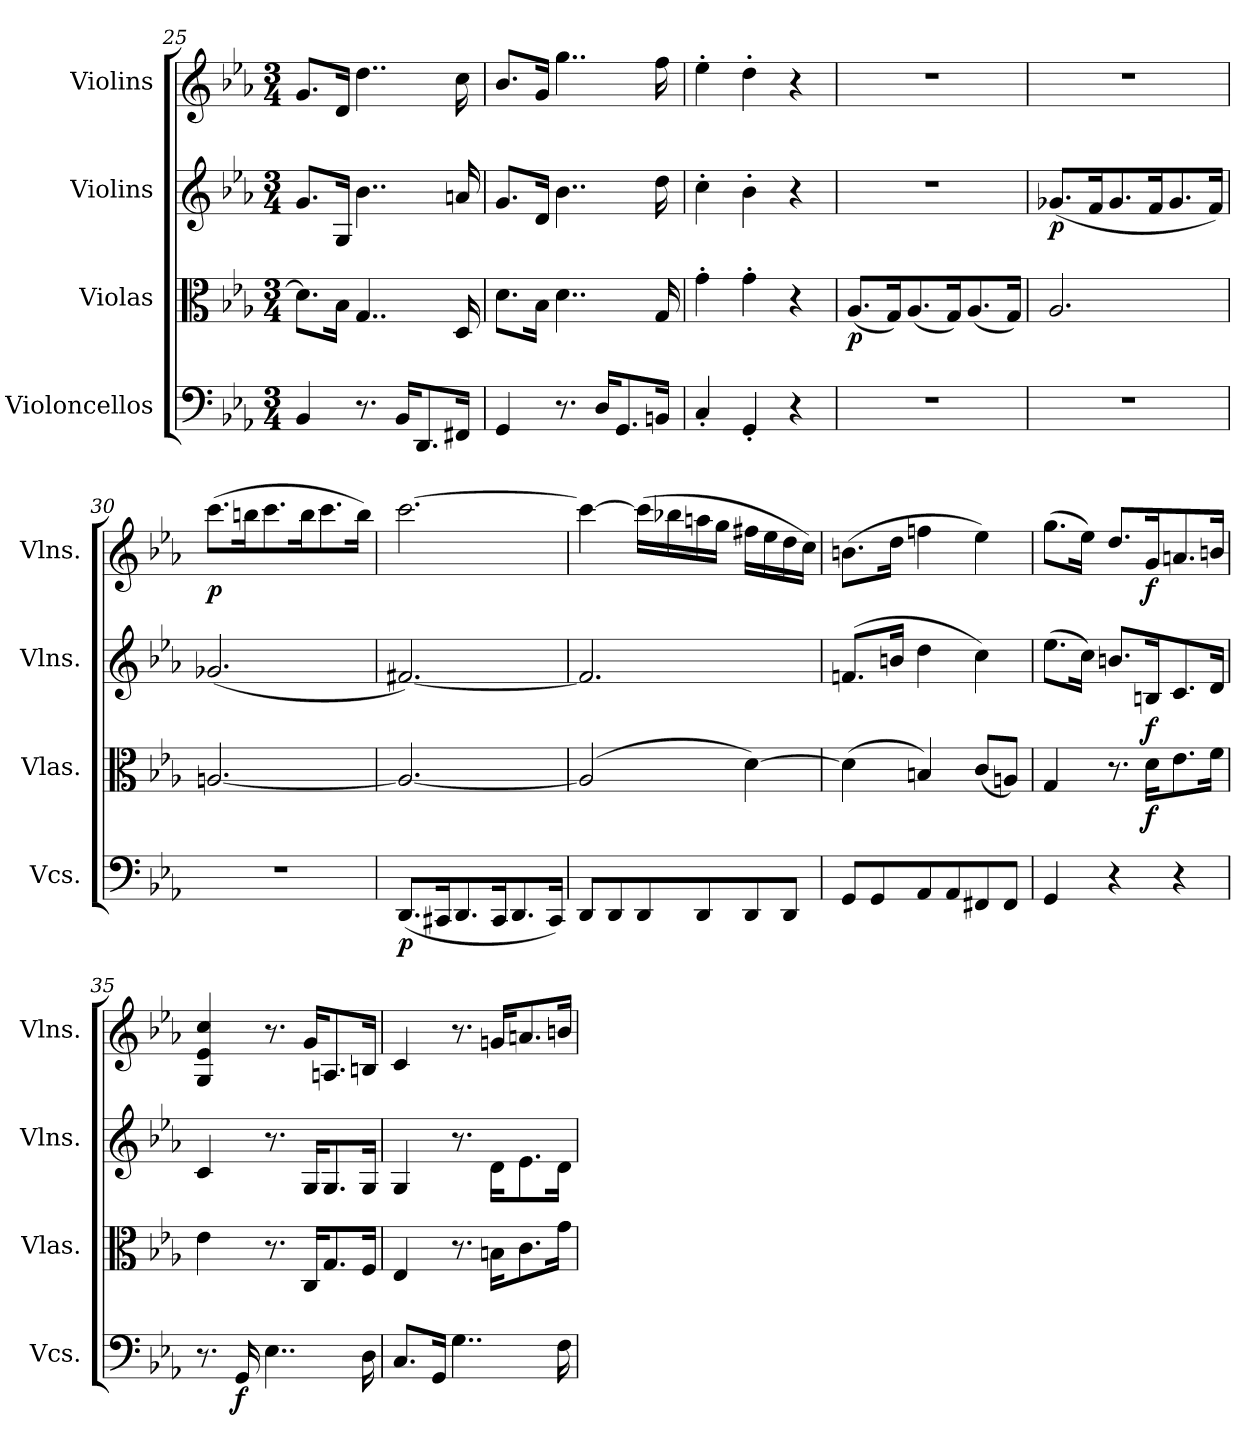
**kern	**dynam	**kern	**dynam	**kern	**dynam	**kern	**dynam
*part4	*part4	*part3	*part3	*part2	*part2	*part1	*part1
*staff4	*staff4	*staff3	*staff3	*staff2	*staff2	*staff1	*staff1
*I"Violoncellos	*	*I"Violas	*	*I"Violins	*	*I"Violins	*
*I'Vcs.	*	*I'Vlas.	*	*I'Vlns.	*	*I'Vlns.	*
!!LO:LB:g=z
*clefF4	*	*clefC3	*	*clefG2	*	*clefG2	*
*k[b-e-a-]	*	*k[b-e-a-]	*	*k[b-e-a-]	*	*k[b-e-a-]	*
*M3/4	*	*M3/4	*	*M3/4	*	*M3/4	*
=25	=25	=25	=25	=25	=25	=25	=25
4BB-/	.	8.d\L]	.	8.g/L	.	8.g/L	.
.	.	16B-\Jk	.	16G/Jk	.	16d/Jk	.
8.r	.	4..G/	.	4..b-\	.	4..dd\	.
16BB-/KL	.	.	.	.	.	.	.
8.DD/	.	.	.	.	.	.	.
16FF#X/Jk	.	16D/	.	16an/	.	16cc\	.
=26	=26	=26	=26	=26	=26	=26	=26
4GG/	.	8.d\L	.	8.g/L	.	8.b-/L	.
.	.	16B-\Jk	.	16d/Jk	.	16g/Jk	.
8.r	.	4..d\	.	4..b-\	.	4..gg\	.
16D/KL	.	.	.	.	.	.	.
8.GG/	.	.	.	.	.	.	.
16BBn/Jk	.	16G/	.	16dd\	.	16ff\	.
=27	=27	=27	=27	=27	=27	=27	=27
4C'/	.	4g'\	.	4cc'\	.	4ee-'\	.
4GG'/	.	4g'\	.	4b-'\	.	4dd'\	.
4r	.	4r	.	4r	.	4r	.
=28	=28	=28	=28	=28	=28	=28	=28
!	!	!	!LO:DY:b	!	!	!	!
2.r	.	(<8.A-/L	p	2.r	.	2.r	.
.	.	16G/K)	.	.	.	.	.
.	.	(<8.A-/	.	.	.	.	.
.	.	16G/K)	.	.	.	.	.
.	.	(<8.A-/	.	.	.	.	.
.	.	16G/Jk)	.	.	.	.	.
=29	=29	=29	=29	=29	=29	=29	=29
!	!	!	!	!	!LO:DY:b	!	!
2.r	.	2.A-/	.	(<8.g-X/L	p	2.r	.
.	.	.	.	16f/K	.	.	.
.	.	.	.	8.g-/	.	.	.
.	.	.	.	16f/K	.	.	.
.	.	.	.	8.g-/	.	.	.
.	.	.	.	16f/Jk)	.	.	.
=30	=30	=30	=30	=30	=30	=30	=30
!	!	!	!	!	!	!	!LO:DY:b
2.r	.	[2.An/	.	(<2.g-X/	.	(>8.ccc\L	p
.	.	.	.	.	.	16bbn\K	.
.	.	.	.	.	.	8.ccc\	.
.	.	.	.	.	.	16bb\K	.
.	.	.	.	.	.	8.ccc\	.
.	.	.	.	.	.	16bb\Jk)	.
=31	=31	=31	=31	=31	=31	=31	=31
!	!LO:DY:b	!	!	!	!	!	!
(<8.DD/L	p	2.A/_	.	[2.f#X/)	.	[2.ccc\	.
16CC#X/K	.	.	.	.	.	.	.
8.DD/	.	.	.	.	.	.	.
16CC#/K	.	.	.	.	.	.	.
8.DD/	.	.	.	.	.	.	.
16CC#/Jk)	.	.	.	.	.	.	.
=32	=32	=32	=32	=32	=32	=32	=32
8DD/L	.	(>2A/]	.	2.f#/]	.	4ccc\_	.
8DD/	.	.	.	.	.	.	.
8DD/	.	.	.	.	.	(>16ccc\LL]	.
.	.	.	.	.	.	16bb-X\	.
8DD/	.	.	.	.	.	16aan\	.
.	.	.	.	.	.	16gg\JJ	.
8DD/	.	[4d\)	.	.	.	16ff#X\LL	.
.	.	.	.	.	.	16ee-\	.
8DD/J	.	.	.	.	.	16dd\	.
.	.	.	.	.	.	16cc\JJ)	.
!!LO:PB:g=z
=33	=33	=33	=33	=33	=33	=33	=33
8GG/L	.	(>4d\]	.	(>8.fn/L	.	(>8.bn\L	.
8GG/	.	.	.	.	.	.	.
.	.	.	.	16bn/Jk	.	16dd\Jk	.
8AA-/	.	4Bn/)	.	4dd\	.	4ffn\	.
8AA-/	.	.	.	.	.	.	.
8FF#X/	.	(<8c/L	.	4cc\)	.	4ee-\)	.
8FF#/J	.	8An/J)	.	.	.	.	.
=34	=34	=34	=34	=34	=34	=34	=34
4GG/	.	4G/	.	(>8.ee-\L	.	(>8.gg\L	.
.	.	.	.	16cc\Jk)	.	16ee-\Jk)	.
4r	.	8.r	.	8.bn/L	.	8.dd/L	.
!	!	!	!LO:DY:b	!	!LO:DY:b	!	!LO:DY:b
.	.	16d\KL	f	16Bn/K	f	16g/K	f
4r	.	8.e-\	.	8.c/	.	8.an/	.
.	.	16f\Jk	.	16d/Jk	.	16bn/Jk	.
=35	=35	=35	=35	=35	=35	=35	=35
8.r	.	4e-\	.	4c/	.	4G/ 4e-/ 4cc/	.
!	!LO:DY:b	!	!	!	!	!	!
16GG/	f	.	.	.	.	.	.
4..E-\	.	8.r	.	8.r	.	8.r	.
.	.	16C/KL	.	16G/KL	.	16g/KL	.
.	.	8.G/	.	8.G/	.	8.An/	.
16D\	.	16F/Jk	.	16G/Jk	.	16Bn/Jk	.
=36	=36	=36	=36	=36	=36	=36	=36
8.C/L	.	4E-/	.	4G/	.	4c/	.
16GG/Jk	.	.	.	.	.	.	.
4..G\	.	8.r	.	8.r	.	8.r	.
.	.	16Bn\KL	.	16d\KL	.	16gn/KL	.
.	.	8.c\	.	8.e-\	.	8.an/	.
16F\	.	16g\Jk	.	16d\Jk	.	16bn/Jk	.
=	=	=	=	=	=	=	=
*-	*-	*-	*-	*-	*-	*-	*-
